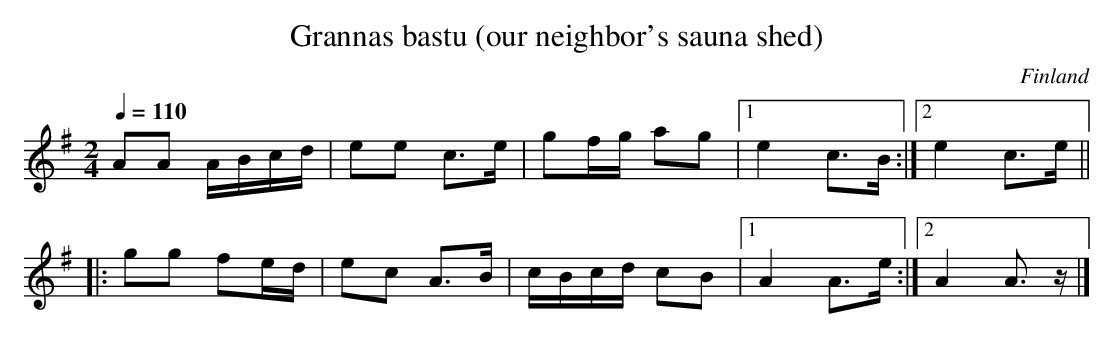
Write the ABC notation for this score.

X:1
T:Grannas bastu (our neighbor's sauna shed)
Q:1/4=110
O:Finland
M:2/4
L:1/16
K:G
A2A2 ABcd|e2e2 c3e|g2fg a2g2|1 e4 c3B:|2 e4 c3e||
|:g2g2 f2ed|e2c2 A3B|cBcd c2B2|1 A4A3e:|2 A4A3 z|]
